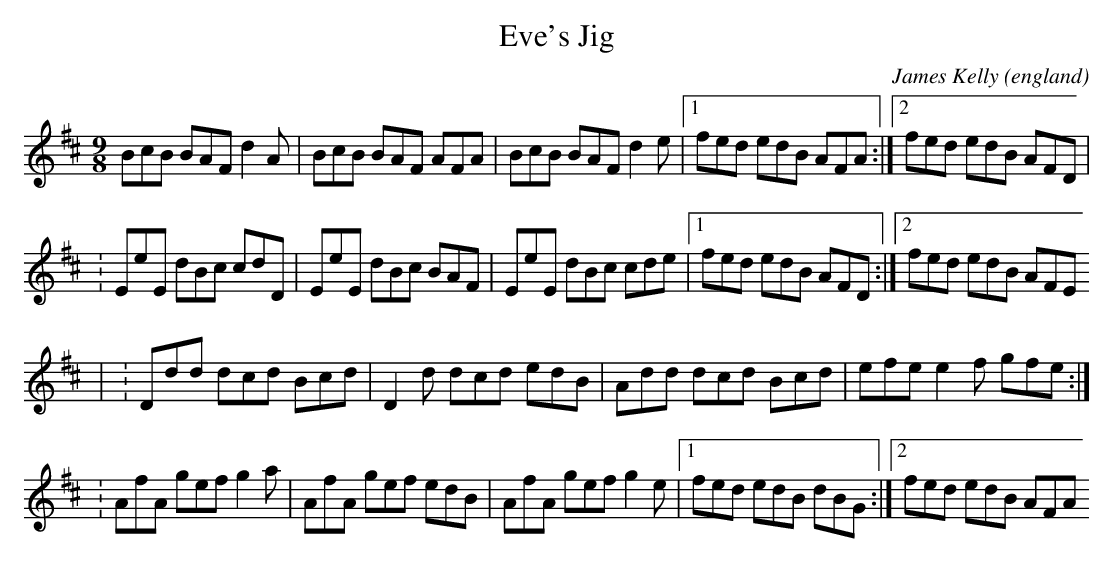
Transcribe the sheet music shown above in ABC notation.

X:1
T:Eve's Jig
O:england
M:9/8
L:1/8
C:James Kelly
K:D
BcB BAF d2A | BcB BAF AFA | BcB BAF d2e |1 fed edB AFA :|2 fed edB AFD|
:EeE dBc cdD | EeE dBc BAF | EeE dBc cde |1 fed edB AFD :|2 fed edB AFE
|
:Ddd dcd Bcd | D2d dcd edB | Add dcd Bcd | efe e2f gfe :|
:AfA gef g2a | AfA gef edB | AfA gef g2e |1 fed edB dBG :|2 fed edB AFA
||
